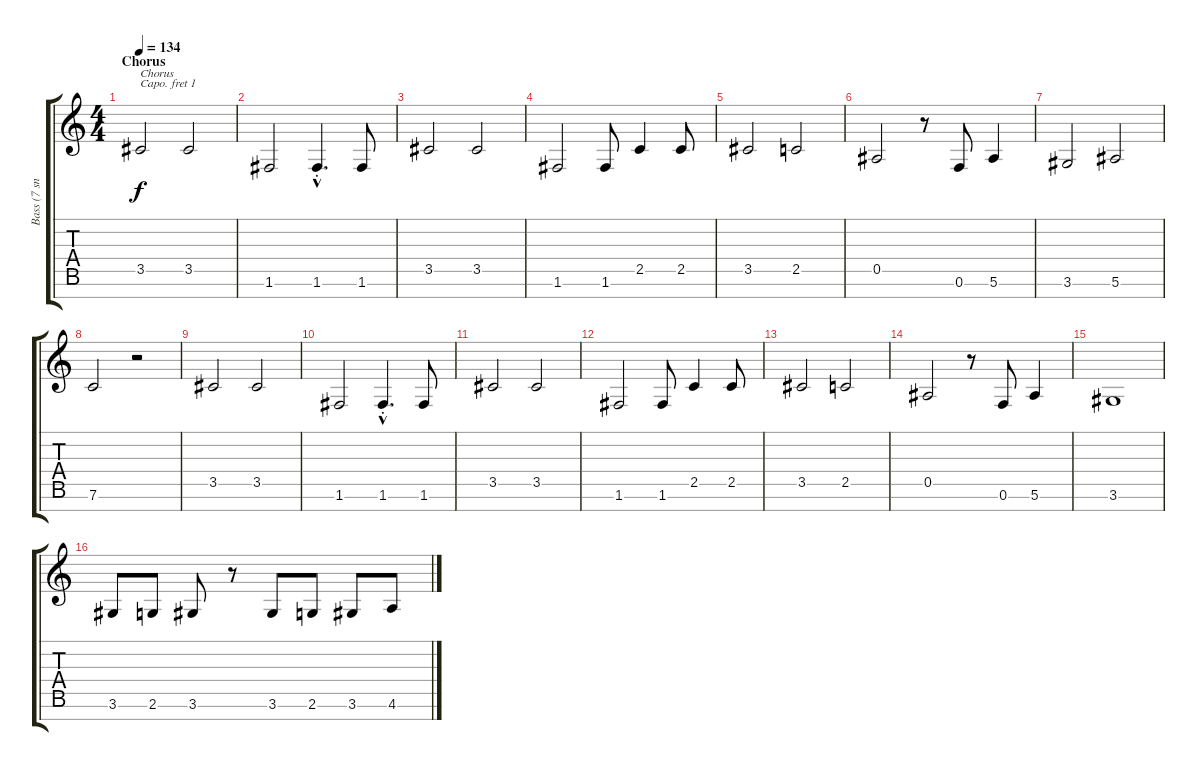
\track ("Bass (7 snaren)" "Bass (7 sn") {instrument acousticbass}
\staff {score tabs}
\capo 1
\tuning (E4 B3 G3 D3 A2 E2 B1) {hide}
\ts (4 4)
\section ("" "Chorus")
\tempo 134
\clef g2
\ks c
3.5.2{txt "Chorus" dy f} 3.5.2 |
1.6.2 1.6{hac st}.4{d} 1.6.8 |
3.5.2 3.5.2 |
1.6.2 1.6.8 2.5.4 2.5.8 |
3.5.2 2.5.2 |
0.5.2 r.8 0.6.8 5.6.4 |
3.6.2 5.6.2 |
7.6.2 r.2 |
3.5.2 3.5.2 |
1.6.2 1.6{hac st}.4{d} 1.6.8 |
3.5.2 3.5.2 |
1.6.2 1.6.8 2.5.4 2.5.8 |
3.5.2 2.5.2 |
0.5.2 r.8 0.6.8 5.6.4 |
3.6.1 |
3.6.8 2.6.8 3.6.8 r.8 3.6.8 2.6.8 3.6.8 4.6.8
